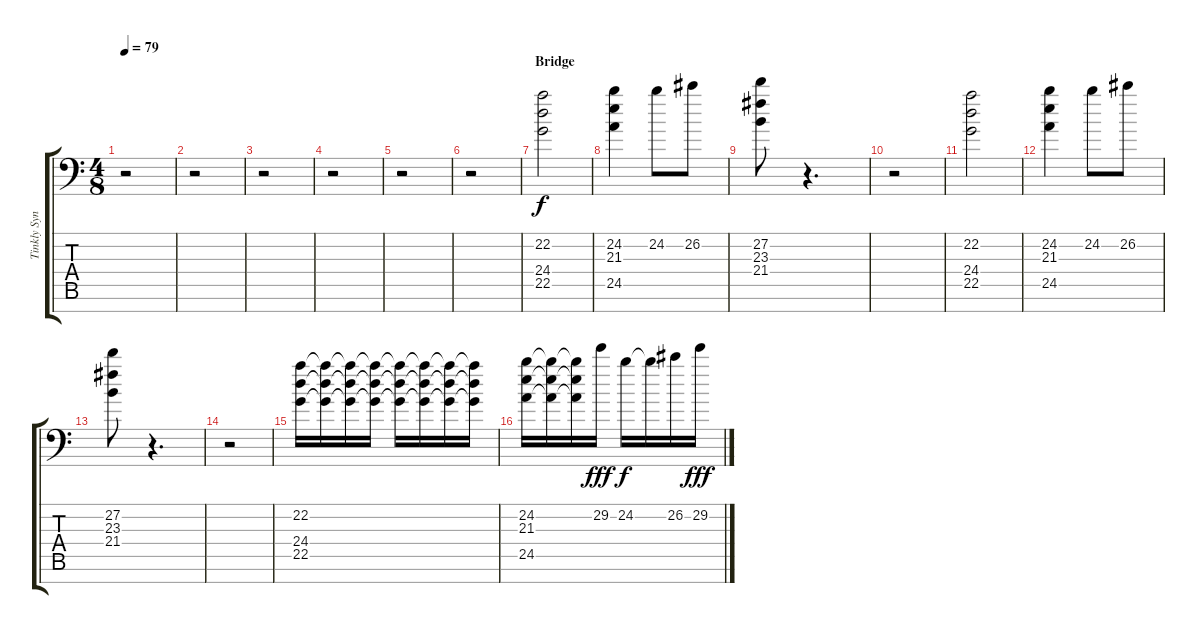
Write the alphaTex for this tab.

\track ("Tinkly Synth Pad" "Tinkly Syn") {instrument pad1newage}
\staff {score tabs}
\tuning (B7 B3 G3 D3 A2 E2 C-1) {hide}
\ts (4 8)
\tempo 79
\clef f4
\ks c
r.2{dy fff} |
r.2 |
r.2 |
r.2 |
r.2 |
r.2 |
\section ("" "Bridge")
(22.2 24.4 22.5).2{dy f} |
(24.2 21.3 24.5).4 24.2.8 26.2.8 |
(27.2 23.3 21.4).8 r.4{d} |
r.2 |
(22.2 24.4 22.5).2 |
(24.2 21.3 24.5).4 24.2.8 26.2.8 |
(27.2 23.3 21.4).8 r.4{d} |
r.2 |
(22.2 24.4 22.5).16 (22.2{t} 24.4{t} 22.5{t}).16 (22.2{t} 24.4{t} 22.5{t}).16 (22.2{t} 24.4{t} 22.5{t}).16 (22.2{t} 24.4{t} 22.5{t}).16 (22.2{t} 24.4{t} 22.5{t}).16 (22.2{t} 24.4{t} 22.5{t}).16 (22.2{t} 24.4{t} 22.5{t}).16 |
(24.2 21.3 24.5).16 (24.2{t} 21.3{t} 24.5{t}).16 (24.2{t} 21.3{t} 24.5{t}).16 29.2.16{dy fff} 24.2.16{dy f} 24.2{t}.16 26.2.16 29.2.16{dy fff}
